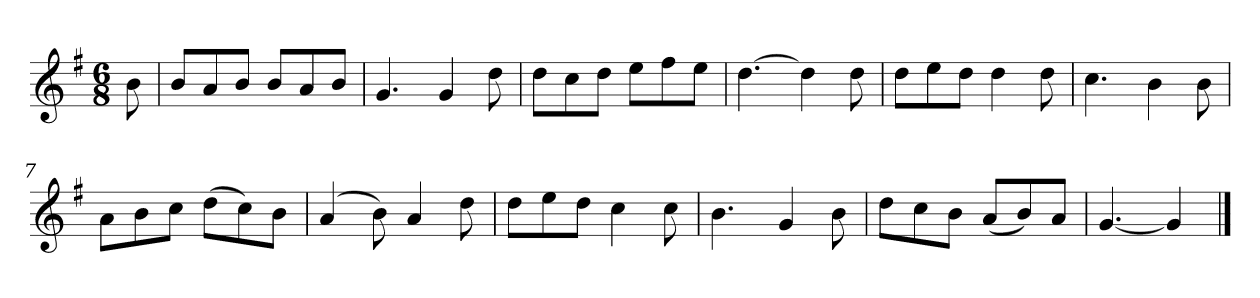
**kern
*part1
*staff1
*k[f#]
*M6/8
*MM120
=
8b
=1
8bL
8a
8bJ
8bL
8a
8bJ
=2
4.g
4g
8dd
=3
8ddL
8cc
8ddJ
8eeL
8ff#
8eeJ
=4
[4.dd
4dd]
8dd
=5
8ddL
8ee
8ddJ
4dd
8dd
=6
4.cc
4b
8b
=7
8aL
8b
8ccJ
(8ddL
8cc)
8bJ
=8
(4a
8b)
4a
8dd
=9
8ddL
8ee
8ddJ
4cc
8cc
=10
4.b
4g
8b
=11
8ddL
8cc
8bJ
(8aL
8b)
8aJ
=12
[4.g
4g]
==
*-
